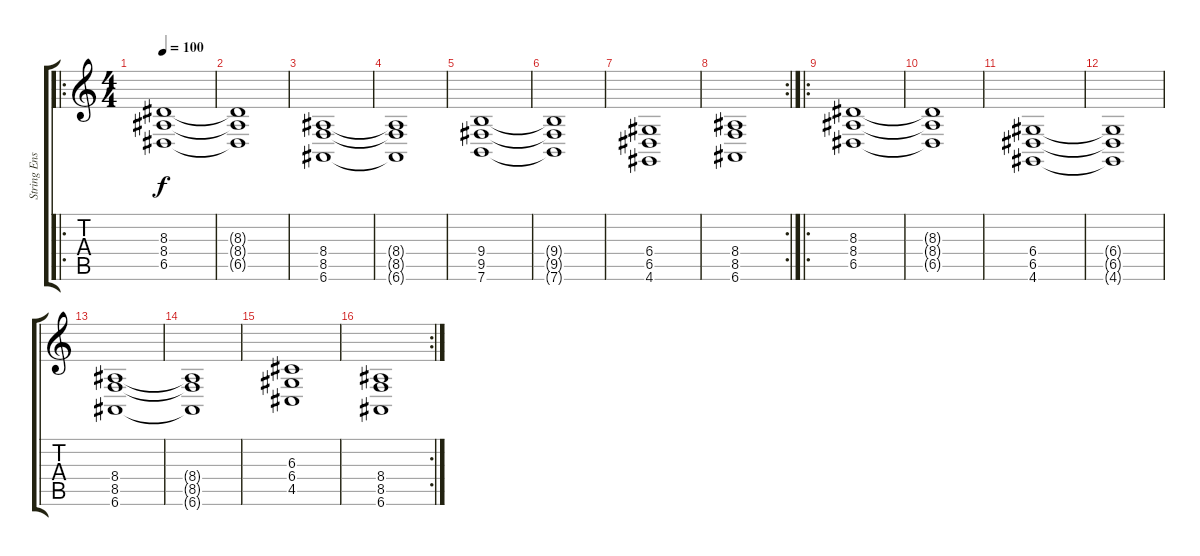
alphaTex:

\track ("String Ensemble 1" "String Ens") {instrument stringensemble1}
\staff {score tabs}
\tuning (E4 B3 G3 D3 A2 E2) {hide}
\ro
\ts (4 4)
\tempo 100
\clef g2
\ks c
(8.3 8.4 6.5).1{dy f} |
(8.3{t} 8.4{t} 6.5{t}).1 |
(8.4 8.5 6.6).1 |
(8.4{t} 8.5{t} 6.6{t}).1 |
(9.4 9.5 7.6).1 |
(9.4{t} 9.5{t} 7.6{t}).1 |
(6.4 6.5 4.6).1 |
\rc 2
(8.4 8.5 6.6).1 |
\ro
(8.3 8.4 6.5).1 |
(8.3{t} 8.4{t} 6.5{t}).1 |
(6.4 6.5 4.6).1 |
(6.4{t} 6.5{t} 4.6{t}).1 |
(8.4 8.5 6.6).1 |
(8.4{t} 8.5{t} 6.6{t}).1 |
(6.3 6.4 4.5).1 |
\rc 2
(8.4 8.5 6.6).1
